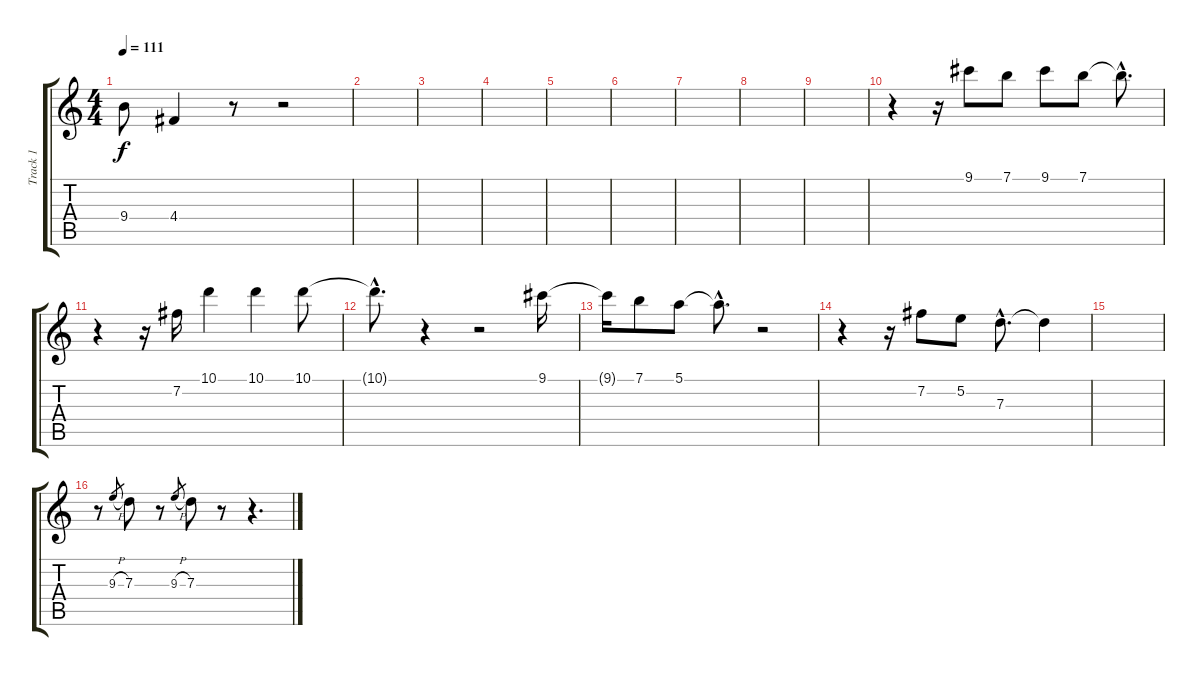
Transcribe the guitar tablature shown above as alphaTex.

\track ("Track 1" "Track 1") {instrument acousticguitarnylon}
\staff {score tabs}
\tuning (E4 B3 G3 D3 A2 E2) {hide}
\ts (4 4)
\tempo 111
\clef g2
\ks c
9.4.8{dy f} 4.4.4 r.8 r.2 |
|
|
|
|
|
|
|
|
r.4 r.16 9.1.8 7.1.8 9.1.8 7.1.8 7.1{hac t}.8{d} |
r.4 r.16 7.2.16 10.1.4 10.1.4 10.1.8 |
10.1{hac t}.8{d} r.4 r.2 9.1.16 |
9.1{t}.16 7.1.8 5.1.8 5.1{hac t}.8{d} r.2 |
r.4 r.16 7.2.8 5.2.8 7.3{hac}.8{d} 7.3{t}.4 |
|
r.8 9.3{h}.8{gr} 7.3.8 r.8 9.3{h}.8{gr} 7.3.8 r.8 r.4{d}
